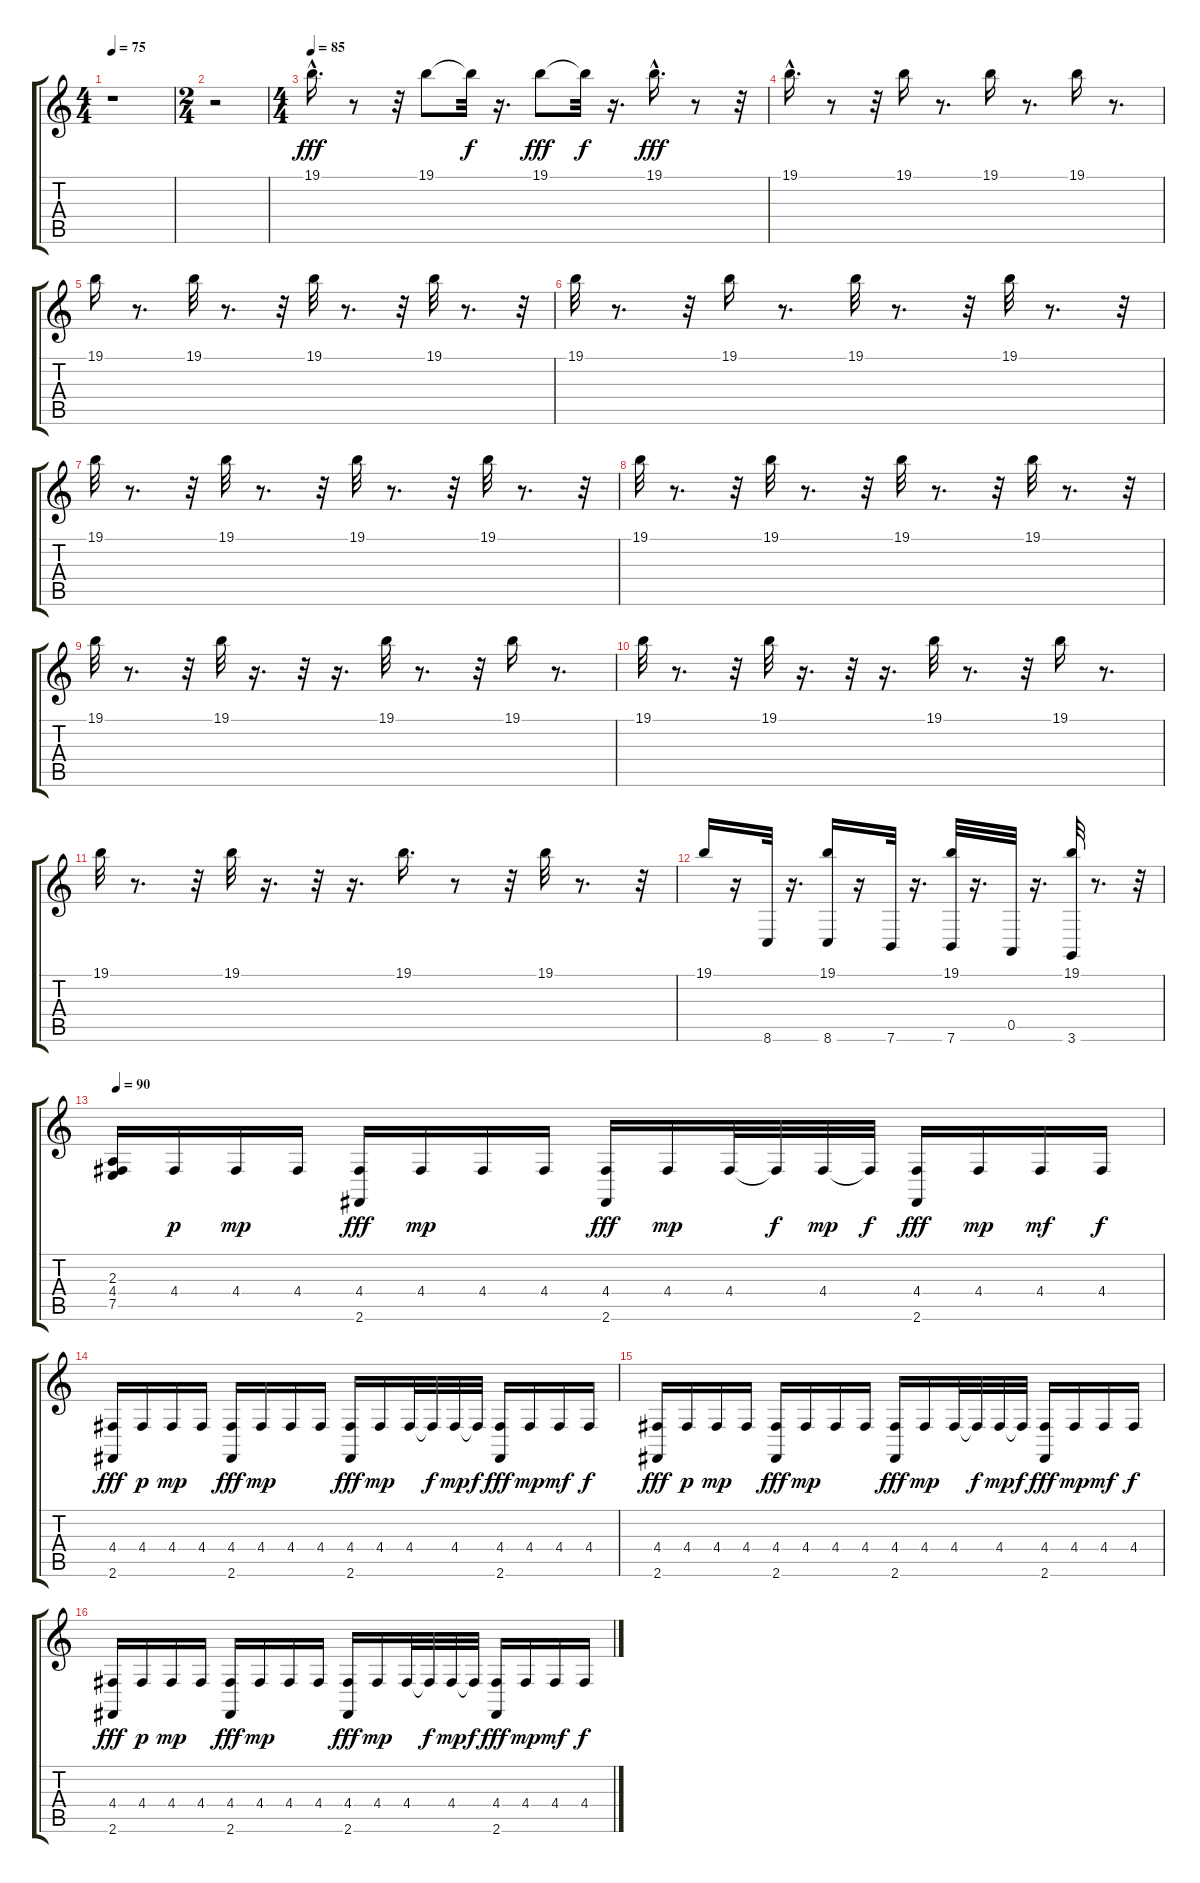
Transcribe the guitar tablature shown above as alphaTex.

\track "" {instrument brightacousticpiano}
\staff {score tabs}
\tuning (E4 B3 G3 D3 A2 E2) {hide}
\ts (4 4)
\tempo 75
\clef g2
\ks c
r.1{dy fff} |
\ts (2 4)
r.2 |
\ts (4 4)
\tempo 85
19.1{hac}.16{d} r.8 r.32 19.1.8 19.1{t}.32{dy f} r.16{d} 19.1.8{dy fff} 19.1{t}.32{dy f} r.16{d} 19.1{hac}.16{d dy fff} r.8 r.32 |
19.1{hac}.16{d} r.8 r.32 19.1.16 r.8{d} 19.1.16 r.8{d} 19.1.16 r.8{d} |
19.1.16 r.8{d} 19.1.32 r.8{d} r.32 19.1.32 r.8{d} r.32 19.1.32 r.8{d} r.32 |
19.1.32 r.8{d} r.32 19.1.16 r.8{d} 19.1.32 r.8{d} r.32 19.1.32 r.8{d} r.32 |
19.1.32 r.8{d} r.32 19.1.32 r.8{d} r.32 19.1.32 r.8{d} r.32 19.1.32 r.8{d} r.32 |
19.1.32 r.8{d} r.32 19.1.32 r.8{d} r.32 19.1.32 r.8{d} r.32 19.1.32 r.8{d} r.32 |
19.1.32 r.8{d} r.32 19.1.32 r.16{d} r.32 r.16{d} 19.1.32 r.8{d} r.32 19.1.16 r.8{d} |
19.1.32 r.8{d} r.32 19.1.32 r.16{d} r.32 r.16{d} 19.1.32 r.8{d} r.32 19.1.16 r.8{d} |
19.1.32 r.8{d} r.32 19.1.32 r.16{d} r.32 r.16{d} 19.1.16{d} r.8 r.32 19.1.32 r.8{d} r.32 |
19.1.16 r.16 8.6.32 r.16{d} (19.1 8.6).16 r.16 7.6.32 r.16{d} (19.1 7.6).32 r.16{d} 0.5.32 r.16{d} (19.1 3.6).32 r.8{d} r.32 |
\tempo 90
(2.3 4.4 7.5).16 4.4.16{dy p} 4.4.16{dy mp} 4.4.16 (4.4 2.6).16{dy fff} 4.4.16{dy mp} 4.4.16 4.4.16 (4.4 2.6).16{dy fff} 4.4.16{dy mp} 4.4.32 4.4{t}.32{dy f} 4.4.32{dy mp} 4.4{t}.32{dy f} (4.4 2.6).16{dy fff} 4.4.16{dy mp} 4.4.16{dy mf} 4.4.16{dy f} |
(4.4 2.6).16{dy fff} 4.4.16{dy p} 4.4.16{dy mp} 4.4.16 (4.4 2.6).16{dy fff} 4.4.16{dy mp} 4.4.16 4.4.16 (4.4 2.6).16{dy fff} 4.4.16{dy mp} 4.4.32 4.4{t}.32{dy f} 4.4.32{dy mp} 4.4{t}.32{dy f} (4.4 2.6).16{dy fff} 4.4.16{dy mp} 4.4.16{dy mf} 4.4.16{dy f} |
(4.4 2.6).16{dy fff} 4.4.16{dy p} 4.4.16{dy mp} 4.4.16 (4.4 2.6).16{dy fff} 4.4.16{dy mp} 4.4.16 4.4.16 (4.4 2.6).16{dy fff} 4.4.16{dy mp} 4.4.32 4.4{t}.32{dy f} 4.4.32{dy mp} 4.4{t}.32{dy f} (4.4 2.6).16{dy fff} 4.4.16{dy mp} 4.4.16{dy mf} 4.4.16{dy f} |
(4.4 2.6).16{dy fff} 4.4.16{dy p} 4.4.16{dy mp} 4.4.16 (4.4 2.6).16{dy fff} 4.4.16{dy mp} 4.4.16 4.4.16 (4.4 2.6).16{dy fff} 4.4.16{dy mp} 4.4.32 4.4{t}.32{dy f} 4.4.32{dy mp} 4.4{t}.32{dy f} (4.4 2.6).16{dy fff} 4.4.16{dy mp} 4.4.16{dy mf} 4.4.16{dy f}
